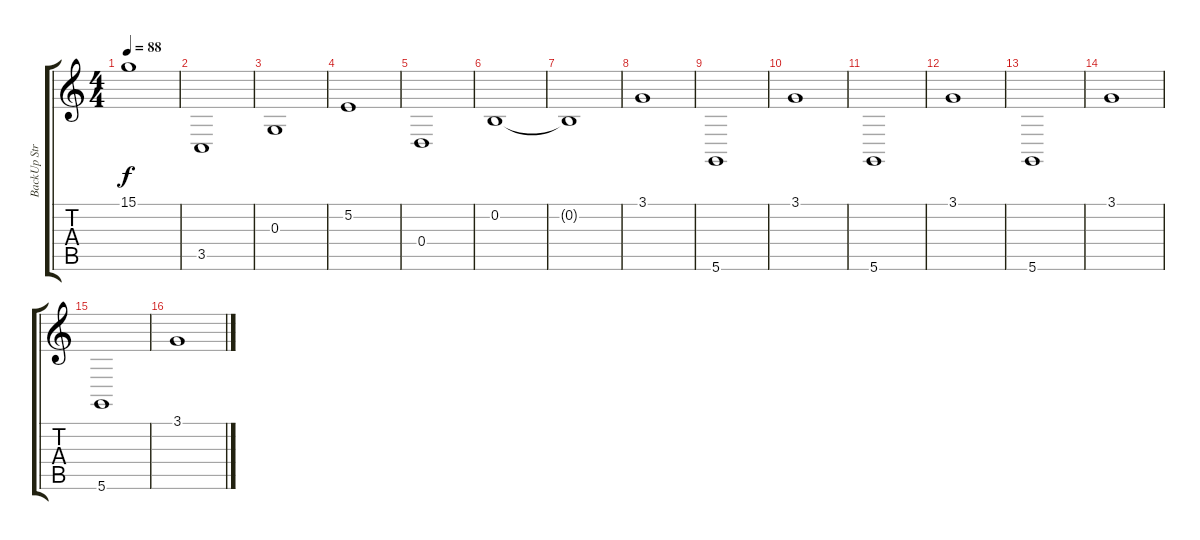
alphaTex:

\track ("BackUp Strings" "BackUp Str") {instrument tremolostrings}
\staff {score tabs}
\tuning (E4 B3 G3 D3 A2 D2) {hide}
\ts (4 4)
\tempo 88
\clef g2
\ks c
15.1.1{dy f} |
3.5.1 |
0.3.1 |
5.2.1 |
0.4.1 |
0.2.1 |
0.2{t}.1 |
3.1.1 |
5.6.1 |
3.1.1 |
5.6.1 |
3.1.1 |
5.6.1 |
3.1.1 |
5.6.1 |
3.1.1
